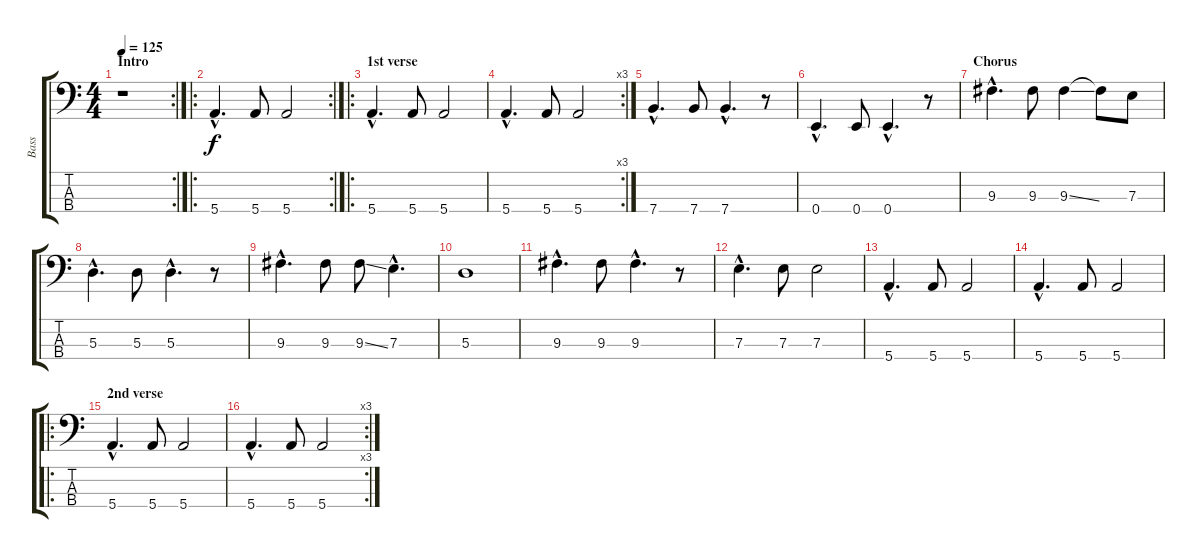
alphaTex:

\track ("Bass" "Bass") {instrument electricbassfinger}
\staff {score tabs}
\tuning (G2 D2 A1 E1) {hide}
\rc 2
\ts (4 4)
\section ("" "Intro")
\tempo 125
\clef f4
\ks c
r.1{dy f instrument electricbassfinger} |
\ro
\rc 2
5.4{hac}.4{d} 5.4.8 5.4.2 |
\ro
\section ("" "1st verse")
5.4{hac}.4{d} 5.4.8 5.4.2 |
\rc 3
5.4{hac}.4{d} 5.4.8 5.4.2 |
7.4{hac}.4{d} 7.4.8 7.4{hac}.4{d} r.8 |
0.4{hac}.4{d} 0.4.8 0.4{hac}.4{d} r.8 |
\section ("" "Chorus")
9.3{hac}.4{d} 9.3.8 9.3{ss}.4 9.3{t}.8 7.3.8 |
5.3{hac}.4{d} 5.3.8 5.3{hac}.4{d} r.8 |
9.3{hac}.4{d} 9.3.8 9.3{ss}.8 7.3{hac}.4{d} |
5.3.1 |
9.3{hac}.4{d} 9.3.8 9.3{hac}.4{d} r.8 |
7.3{hac}.4{d} 7.3.8 7.3.2 |
5.4{hac}.4{d} 5.4.8 5.4.2 |
5.4{hac}.4{d} 5.4.8 5.4.2 |
\ro
\section ("" "2nd verse")
5.4{hac}.4{d} 5.4.8 5.4.2 |
\rc 3
5.4{hac}.4{d} 5.4.8 5.4.2
